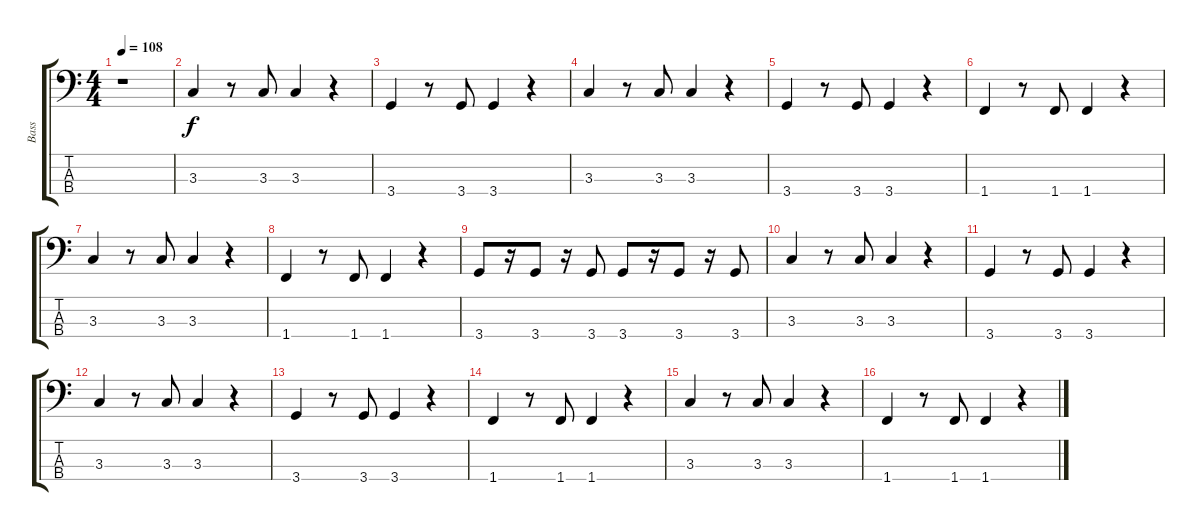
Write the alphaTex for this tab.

\track ("Bass" "Bass") {instrument electricbassfinger}
\staff {score tabs}
\tuning (G2 D2 A1 E1) {hide}
\ts (4 4)
\tempo 108
\clef f4
\ks c
r.1{dy f instrument electricbassfinger} |
3.3.4 r.8 3.3.8 3.3.4 r.4 |
3.4.4 r.8 3.4.8 3.4.4 r.4 |
3.3.4 r.8 3.3.8 3.3.4 r.4 |
3.4.4 r.8 3.4.8 3.4.4 r.4 |
1.4.4 r.8 1.4.8 1.4.4 r.4 |
3.3.4 r.8 3.3.8 3.3.4 r.4 |
1.4.4 r.8 1.4.8 1.4.4 r.4 |
3.4.8 r.16 3.4.8 r.16 3.4.8 3.4.8 r.16 3.4.8 r.16 3.4.8 |
3.3.4 r.8 3.3.8 3.3.4 r.4 |
3.4.4 r.8 3.4.8 3.4.4 r.4 |
3.3.4 r.8 3.3.8 3.3.4 r.4 |
3.4.4 r.8 3.4.8 3.4.4 r.4 |
1.4.4 r.8 1.4.8 1.4.4 r.4 |
3.3.4 r.8 3.3.8 3.3.4 r.4 |
1.4.4 r.8 1.4.8 1.4.4 r.4
